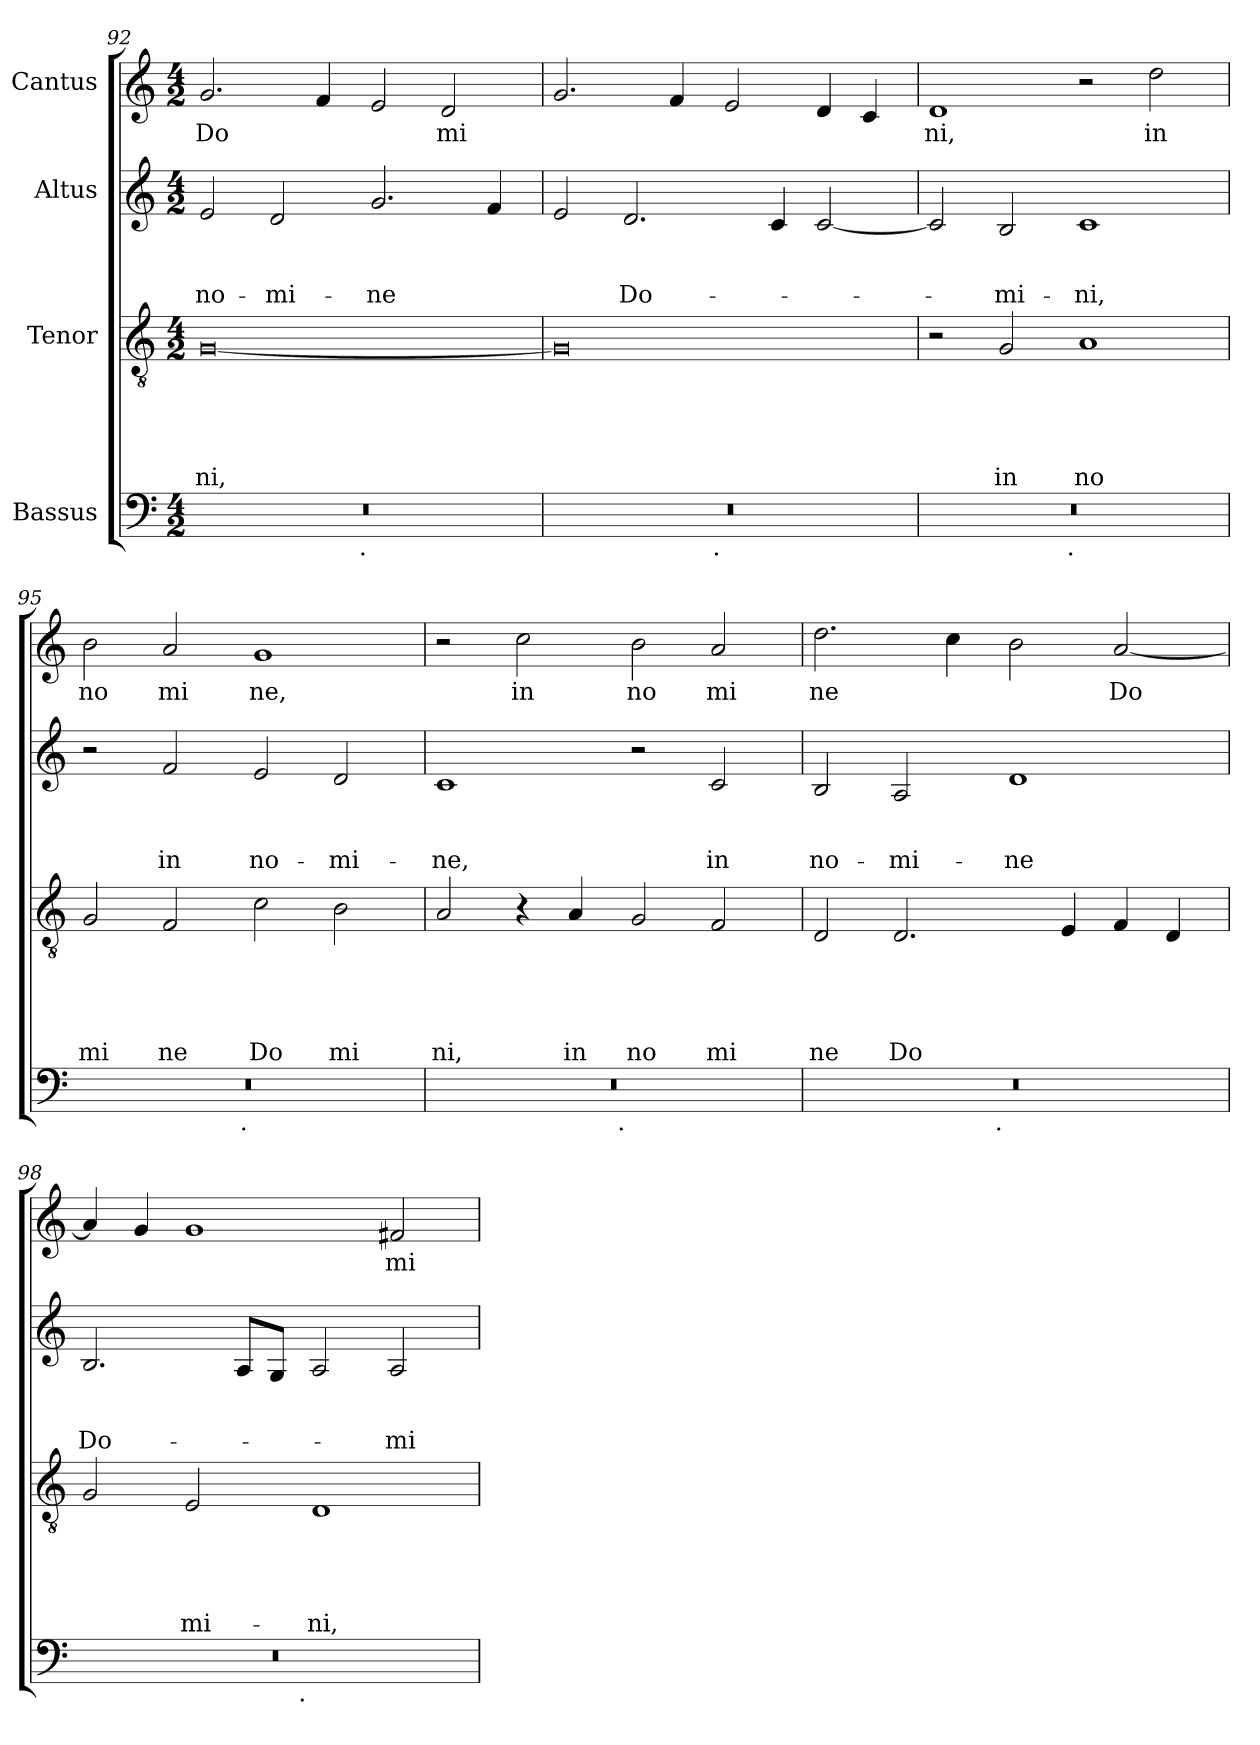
**kern	**kern	**text	**text	**text	**text	**text	**kern	**text	**text	**text	**kern	**text
*part4	*part3	*part3	*part3	*part3	*part3	*part3	*part2	*part2	*part2	*part2	*part1	*part1
*staff4	*staff3	*staff3	*staff3	*staff3	*staff3	*staff3	*staff2	*staff2	*staff2	*staff2	*staff1	*staff1
*I"Bassus	*I"Tenor	*	*	*	*	*	*I"Altus	*	*	*	*I"Cantus	*
*clefF4	*clefGv2	*	*	*	*	*	*clefG2	*	*	*	*clefG2	*
*k[]	*k[]	*	*	*	*	*	*k[]	*	*	*	*k[]	*
*C:	*C:	*	*	*	*	*	*C:	*	*	*	*C:	*
*M4/2	*M4/2	*	*	*	*	*	*M4/2	*	*	*	*M4/2	*
=92	=92	=92	=92	=92	=92	=92	=92	=92	=92	=92	=92	=92
!	!	!	!	!	!	!LO:LY:b	!	!	!	!LO:LY:b	!	!LO:LY:b
*^	*	*	*	*	*	*	*	*	*	*	*	*
0r	2ryy	[<0G	.	.	.	.	ni,	2e/	.	.	no-	2.g/	Do
!	!	!	!	!	!	!	!	!	!	!	!LO:LY:b	!	!
.	4...ryy	.	.	.	.	.	.	2d/	.	.	-mi-	.	.
.	.	.	.	.	.	.	.	.	.	.	.	4f/	.
!	!LO:TX:b:t=.	!	!	!	!	!	!	!	!	!	!	!	!
.	1ryy	.	.	.	.	.	.	.	.	.	.	.	.
!	!	!	!	!	!	!	!	!	!	!	!LO:LY:b	!	!
.	.	.	.	.	.	.	.	2.g/	.	.	-ne	2e/	.
!	!	!	!	!	!	!	!	!	!	!	!	!	!LO:LY:b
.	.	.	.	.	.	.	.	.	.	.	.	2d/	mi
.	.	.	.	.	.	.	.	4f/	.	.	.	.	.
.	32ryy	.	.	.	.	.	.	.	.	.	.	.	.
=93	=93	=93	=93	=93	=93	=93	=93	=93	=93	=93	=93	=93	=93
0r	2ryy	0G]	.	.	.	.	.	2e/	.	.	.	2.g/	.
!	!	!	!	!	!	!	!	!	!	!	!LO:LY:b	!	!
.	4...ryy	.	.	.	.	.	.	2.d/	.	.	Do-	.	.
.	.	.	.	.	.	.	.	.	.	.	.	4f/	.
!	!LO:TX:b:t=.	!	!	!	!	!	!	!	!	!	!	!	!
.	1ryy	.	.	.	.	.	.	.	.	.	.	.	.
.	.	.	.	.	.	.	.	.	.	.	.	2e/	.
.	.	.	.	.	.	.	.	4c/	.	.	.	.	.
.	.	.	.	.	.	.	.	[<2c/	.	.	.	4d/	.
.	.	.	.	.	.	.	.	.	.	.	.	4c/	.
.	32ryy	.	.	.	.	.	.	.	.	.	.	.	.
=94	=94	=94	=94	=94	=94	=94	=94	=94	=94	=94	=94	=94	=94
!	!	!	!	!	!	!	!	!	!	!	!	!	!LO:LY:b
0r	2ryy	2r	.	.	.	.	.	2c/]	.	.	.	1d	ni,
!	!	!	!	!	!	!	!LO:LY:b	!	!	!	!LO:LY:b	!	!
.	4...ryy	2G/	.	.	.	.	in	2B/	.	.	-mi-	.	.
!	!LO:TX:b:t=.	!	!	!	!	!	!	!	!	!	!	!	!
.	1ryy	.	.	.	.	.	.	.	.	.	.	.	.
!	!	!	!	!	!	!	!LO:LY:b	!	!	!	!LO:LY:b	!	!
.	.	1A	.	.	.	.	no	1c	.	.	-ni,	2r	.
!	!	!	!	!	!	!	!	!	!	!	!	!	!LO:LY:b
.	.	.	.	.	.	.	.	.	.	.	.	2dd\	in
.	32ryy	.	.	.	.	.	.	.	.	.	.	.	.
=95	=95	=95	=95	=95	=95	=95	=95	=95	=95	=95	=95	=95	=95
!	!	!	!	!	!	!	!LO:LY:b	!	!	!	!	!	!LO:LY:b
0r	2ryy	2G/	.	.	.	.	mi	2r	.	.	.	2b\	no
!	!	!	!	!	!	!	!LO:LY:b	!	!	!	!LO:LY:b	!	!LO:LY:b
.	4...ryy	2F/	.	.	.	.	ne	2f/	.	.	in	2a/	mi
!	!LO:TX:b:t=.	!	!	!	!	!	!	!	!	!	!	!	!
.	1ryy	.	.	.	.	.	.	.	.	.	.	.	.
!	!	!	!	!	!	!	!LO:LY:b	!	!	!	!LO:LY:b	!	!LO:LY:b
.	.	2c\	.	.	.	.	Do	2e/	.	.	no-	1g	ne,
!	!	!	!	!	!	!	!LO:LY:b	!	!	!	!LO:LY:b	!	!
.	.	2B\	.	.	.	.	mi	2d/	.	.	-mi-	.	.
.	32ryy	.	.	.	.	.	.	.	.	.	.	.	.
=96	=96	=96	=96	=96	=96	=96	=96	=96	=96	=96	=96	=96	=96
!	!	!	!	!	!	!	!LO:LY:b	!	!	!	!LO:LY:b	!	!
0r	2ryy	2A/	.	.	.	.	ni,	1c	.	.	-ne,	2r	.
!	!	!	!	!	!	!	!	!	!	!	!	!	!LO:LY:b
.	4...ryy	4r	.	.	.	.	.	.	.	.	.	2cc\	in
!	!	!	!	!	!	!	!LO:LY:b	!	!	!	!	!	!
.	.	4A/	.	.	.	.	in	.	.	.	.	.	.
!	!LO:TX:b:t=.	!	!	!	!	!	!	!	!	!	!	!	!
.	1ryy	.	.	.	.	.	.	.	.	.	.	.	.
!	!	!	!	!	!	!	!LO:LY:b	!	!	!	!	!	!LO:LY:b
.	.	2G/	.	.	.	.	no	2r	.	.	.	2b\	no
!	!	!	!	!	!	!	!LO:LY:b	!	!	!	!LO:LY:b	!	!LO:LY:b
.	.	2F/	.	.	.	.	mi	2c/	.	.	in	2a/	mi
.	32ryy	.	.	.	.	.	.	.	.	.	.	.	.
=97	=97	=97	=97	=97	=97	=97	=97	=97	=97	=97	=97	=97	=97
!	!	!	!	!	!	!	!LO:LY:b	!	!	!	!LO:LY:b	!	!LO:LY:b
0r	2ryy	2D/	.	.	.	.	ne	2B/	.	.	no-	2.dd\	ne
!	!	!	!	!	!	!	!LO:LY:b	!	!	!	!LO:LY:b	!	!
.	4...ryy	2.D/	.	.	.	.	Do	2A/	.	.	-mi-	.	.
.	.	.	.	.	.	.	.	.	.	.	.	4cc\	.
!	!LO:TX:b:t=.	!	!	!	!	!	!	!	!	!	!	!	!
.	1ryy	.	.	.	.	.	.	.	.	.	.	.	.
!	!	!	!	!	!	!	!	!	!	!	!LO:LY:b	!	!
.	.	.	.	.	.	.	.	1d	.	.	-ne	2b\	.
.	.	4E/	.	.	.	.	.	.	.	.	.	.	.
!	!	!	!	!	!	!	!	!	!	!	!	!	!LO:LY:b
.	.	4F/	.	.	.	.	.	.	.	.	.	[<2a/	Do
.	.	4D/	.	.	.	.	.	.	.	.	.	.	.
.	32ryy	.	.	.	.	.	.	.	.	.	.	.	.
!!LO:LB:g=z
=98	=98	=98	=98	=98	=98	=98	=98	=98	=98	=98	=98	=98	=98
!	!	!	!	!	!	!	!	!	!	!	!LO:LY:b	!	!
0r	2ryy	2G/	.	.	.	.	.	2.B/	.	.	Do-	4a/]	.
.	.	.	.	.	.	.	.	.	.	.	.	4g/	.
!	!	!	!	!	!	!	!LO:LY:b	!	!	!	!	!	!
.	4...ryy	2E/	.	.	.	.	mi-	.	.	.	.	1g	.
.	.	.	.	.	.	.	.	8A/L	.	.	.	.	.
.	.	.	.	.	.	.	.	8G/J	.	.	.	.	.
!	!LO:TX:b:t=.	!	!	!	!	!	!	!	!	!	!	!	!
.	1ryy	.	.	.	.	.	.	.	.	.	.	.	.
!	!	!	!	!	!	!	!LO:LY:b	!	!	!	!	!	!
.	.	1D	.	.	.	.	-ni,	2A/	.	.	.	.	.
!	!	!	!	!	!	!	!	!	!	!	!LO:LY:b	!	!LO:LY:b
.	.	.	.	.	.	.	.	2A/	.	.	-mi-	2f#/	mi
.	32ryy	.	.	.	.	.	.	.	.	.	.	.	.
*v	*v	*	*	*	*	*	*	*	*	*	*	*	*
=	=	=	=	=	=	=	=	=	=	=	=	=
*-	*-	*-	*-	*-	*-	*-	*-	*-	*-	*-	*-	*-
